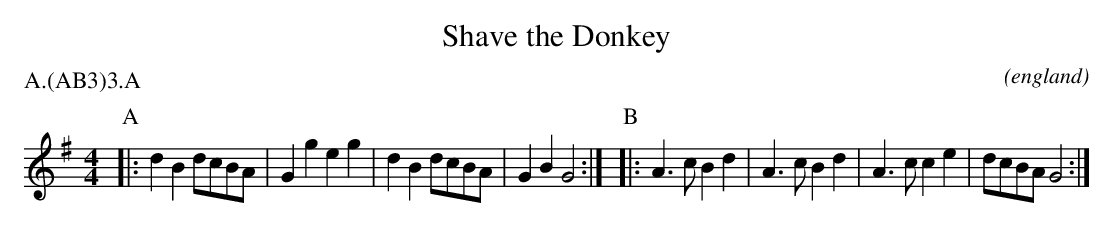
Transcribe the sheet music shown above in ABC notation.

X:1
T:Shave the Donkey
O:england
M:4/4
C:
P:A.(AB3)3.A
K:G
P:A
|: d2 B2 dcBA | G2 g2 e2 g2 | d2 B2 dcBA | G2 B2 G4 :|\
P:B
|: A3 c B2 d2 | A3 c  B2 d2 | A3 c c2 e2 | dcBA  G4 :|
